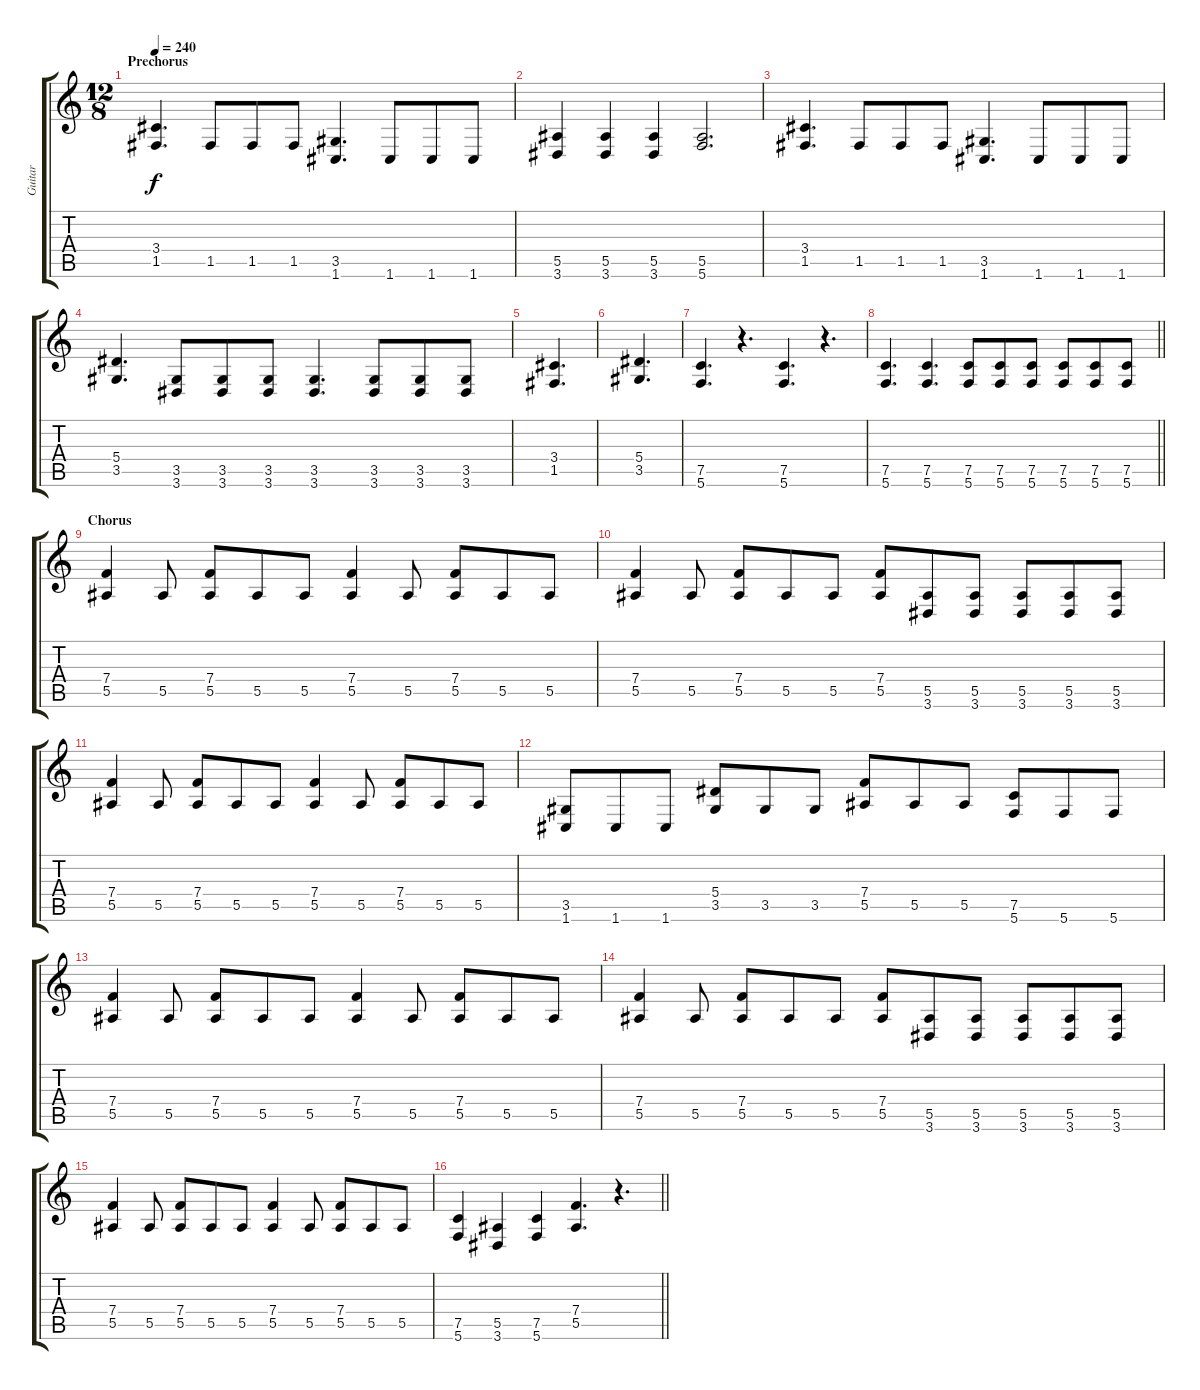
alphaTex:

\track ("Guitar" "Guitar") {instrument distortionguitar}
\staff {score tabs}
\tuning (C4 G3 Eb3 Bb2 F2 C2) {hide}
\ts (12 8)
\section ("" "Prechorus")
\tempo 240
\clef g2
\ks c
(3.4 1.5).4{d dy f} 1.5.8 1.5.8 1.5.8 (3.5 1.6).4{d} 1.6.8 1.6.8 1.6.8 |
(5.5 3.6).4 (5.5 3.6).4 (5.5 3.6).4 (5.5 5.6).2{d} |
(3.4 1.5).4{d} 1.5.8 1.5.8 1.5.8 (3.5 1.6).4{d} 1.6.8 1.6.8 1.6.8 |
(5.4 3.5).4{d} (3.5 3.6).8 (3.5 3.6).8 (3.5 3.6).8 (3.5 3.6).4{d} (3.5 3.6).8 (3.5 3.6).8 (3.5 3.6).8 |
(3.4 1.5).4{d} |
(5.4 3.5).4{d} |
(7.5 5.6).4{d} r.4{d} (7.5 5.6).4{d} r.4{d} |
\barLineRight lightlight
(7.5 5.6).4{d} (7.5 5.6).4{d} (7.5 5.6).8 (7.5 5.6).8 (7.5 5.6).8 (7.5 5.6).8 (7.5 5.6).8 (7.5 5.6).8 |
\section ("" "Chorus")
(7.4 5.5).4 5.5.8 (7.4 5.5).8 5.5.8 5.5.8 (7.4 5.5).4 5.5.8 (7.4 5.5).8 5.5.8 5.5.8 |
(7.4 5.5).4 5.5.8 (7.4 5.5).8 5.5.8 5.5.8 (7.4 5.5).8 (5.5 3.6).8 (5.5 3.6).8 (5.5 3.6).8 (5.5 3.6).8 (5.5 3.6).8 |
(7.4 5.5).4 5.5.8 (7.4 5.5).8 5.5.8 5.5.8 (7.4 5.5).4 5.5.8 (7.4 5.5).8 5.5.8 5.5.8 |
(3.5 1.6).8 1.6.8 1.6.8 (5.4 3.5).8 3.5.8 3.5.8 (7.4 5.5).8 5.5.8 5.5.8 (7.5 5.6).8 5.6.8 5.6.8 |
(7.4 5.5).4 5.5.8 (7.4 5.5).8 5.5.8 5.5.8 (7.4 5.5).4 5.5.8 (7.4 5.5).8 5.5.8 5.5.8 |
(7.4 5.5).4 5.5.8 (7.4 5.5).8 5.5.8 5.5.8 (7.4 5.5).8 (5.5 3.6).8 (5.5 3.6).8 (5.5 3.6).8 (5.5 3.6).8 (5.5 3.6).8 |
(7.4 5.5).4 5.5.8 (7.4 5.5).8 5.5.8 5.5.8 (7.4 5.5).4 5.5.8 (7.4 5.5).8 5.5.8 5.5.8 |
\barLineRight lightlight
(7.5 5.6).4 (5.5 3.6).4 (7.5 5.6).4 (7.4 5.5).4{d} r.4{d}
